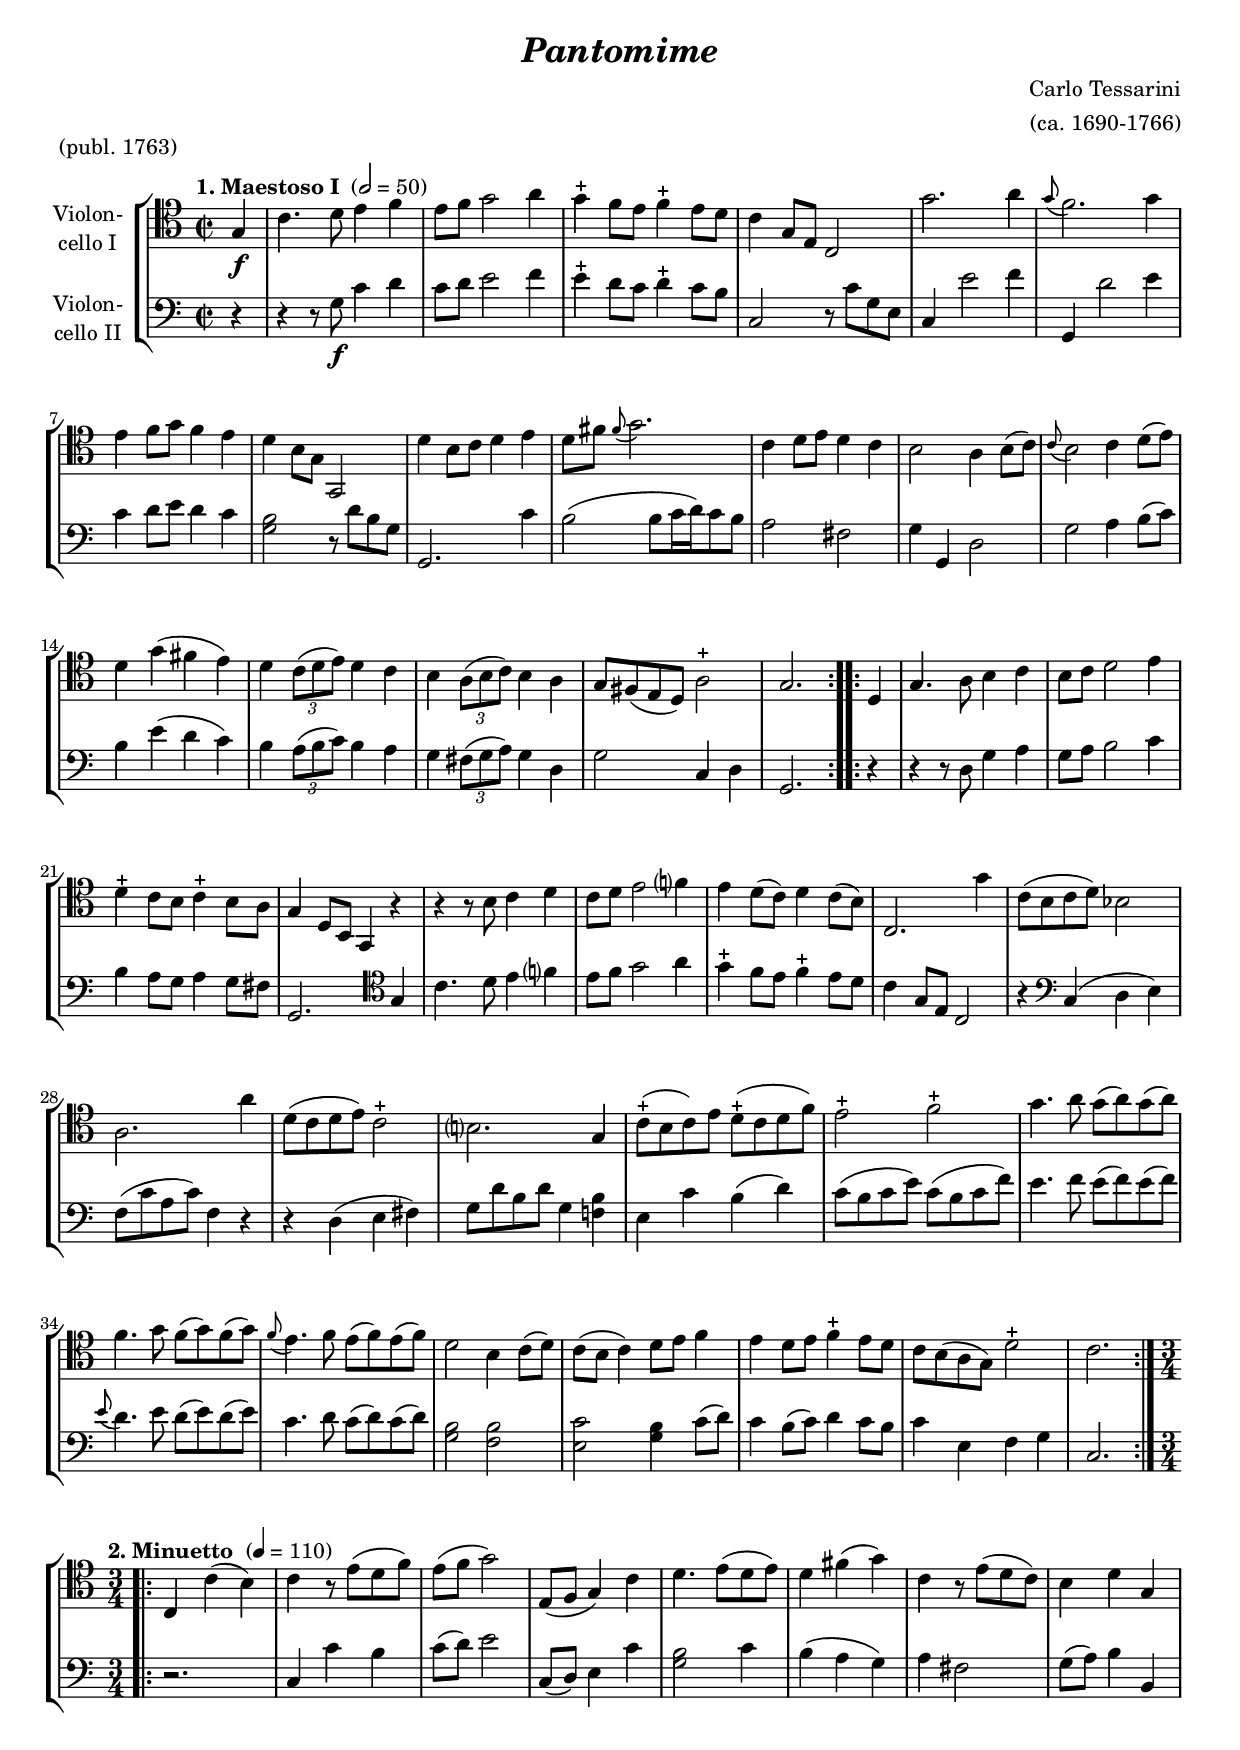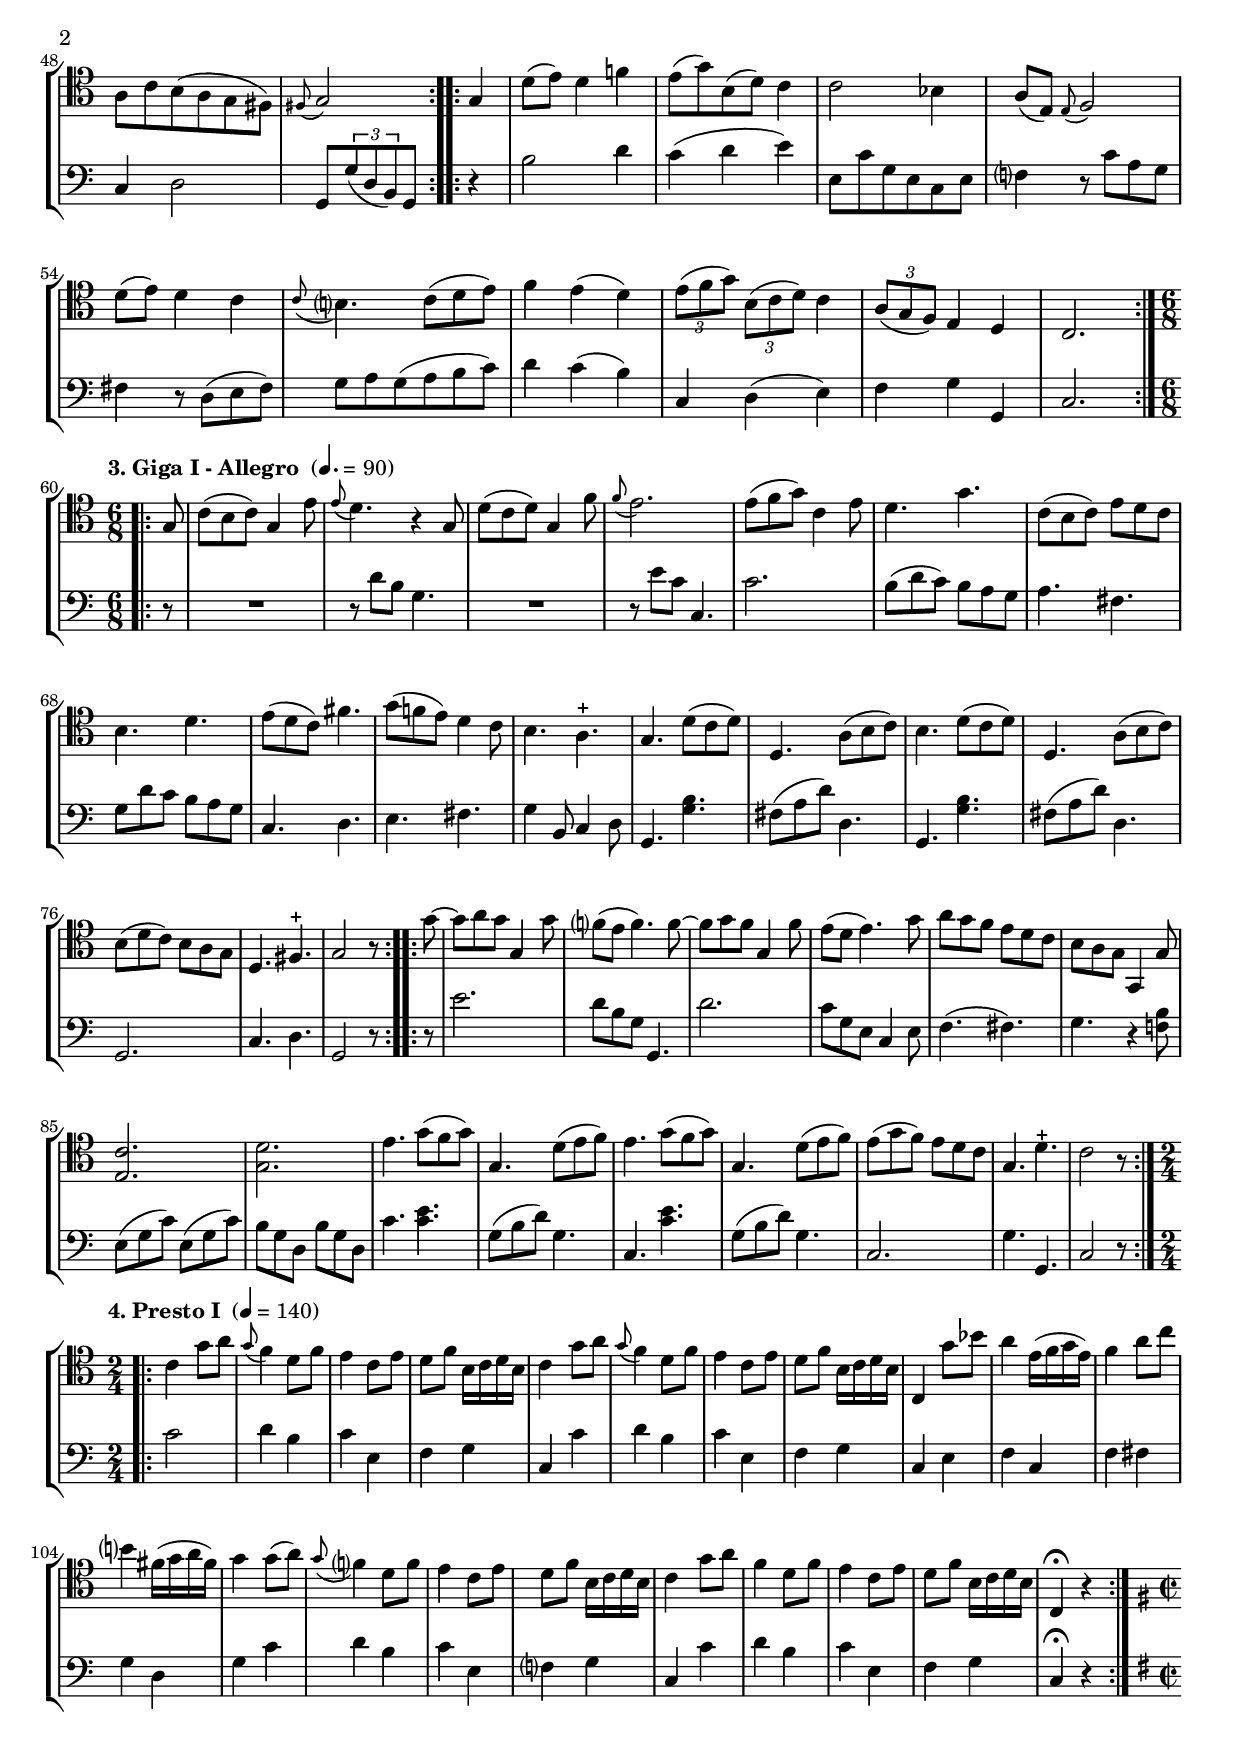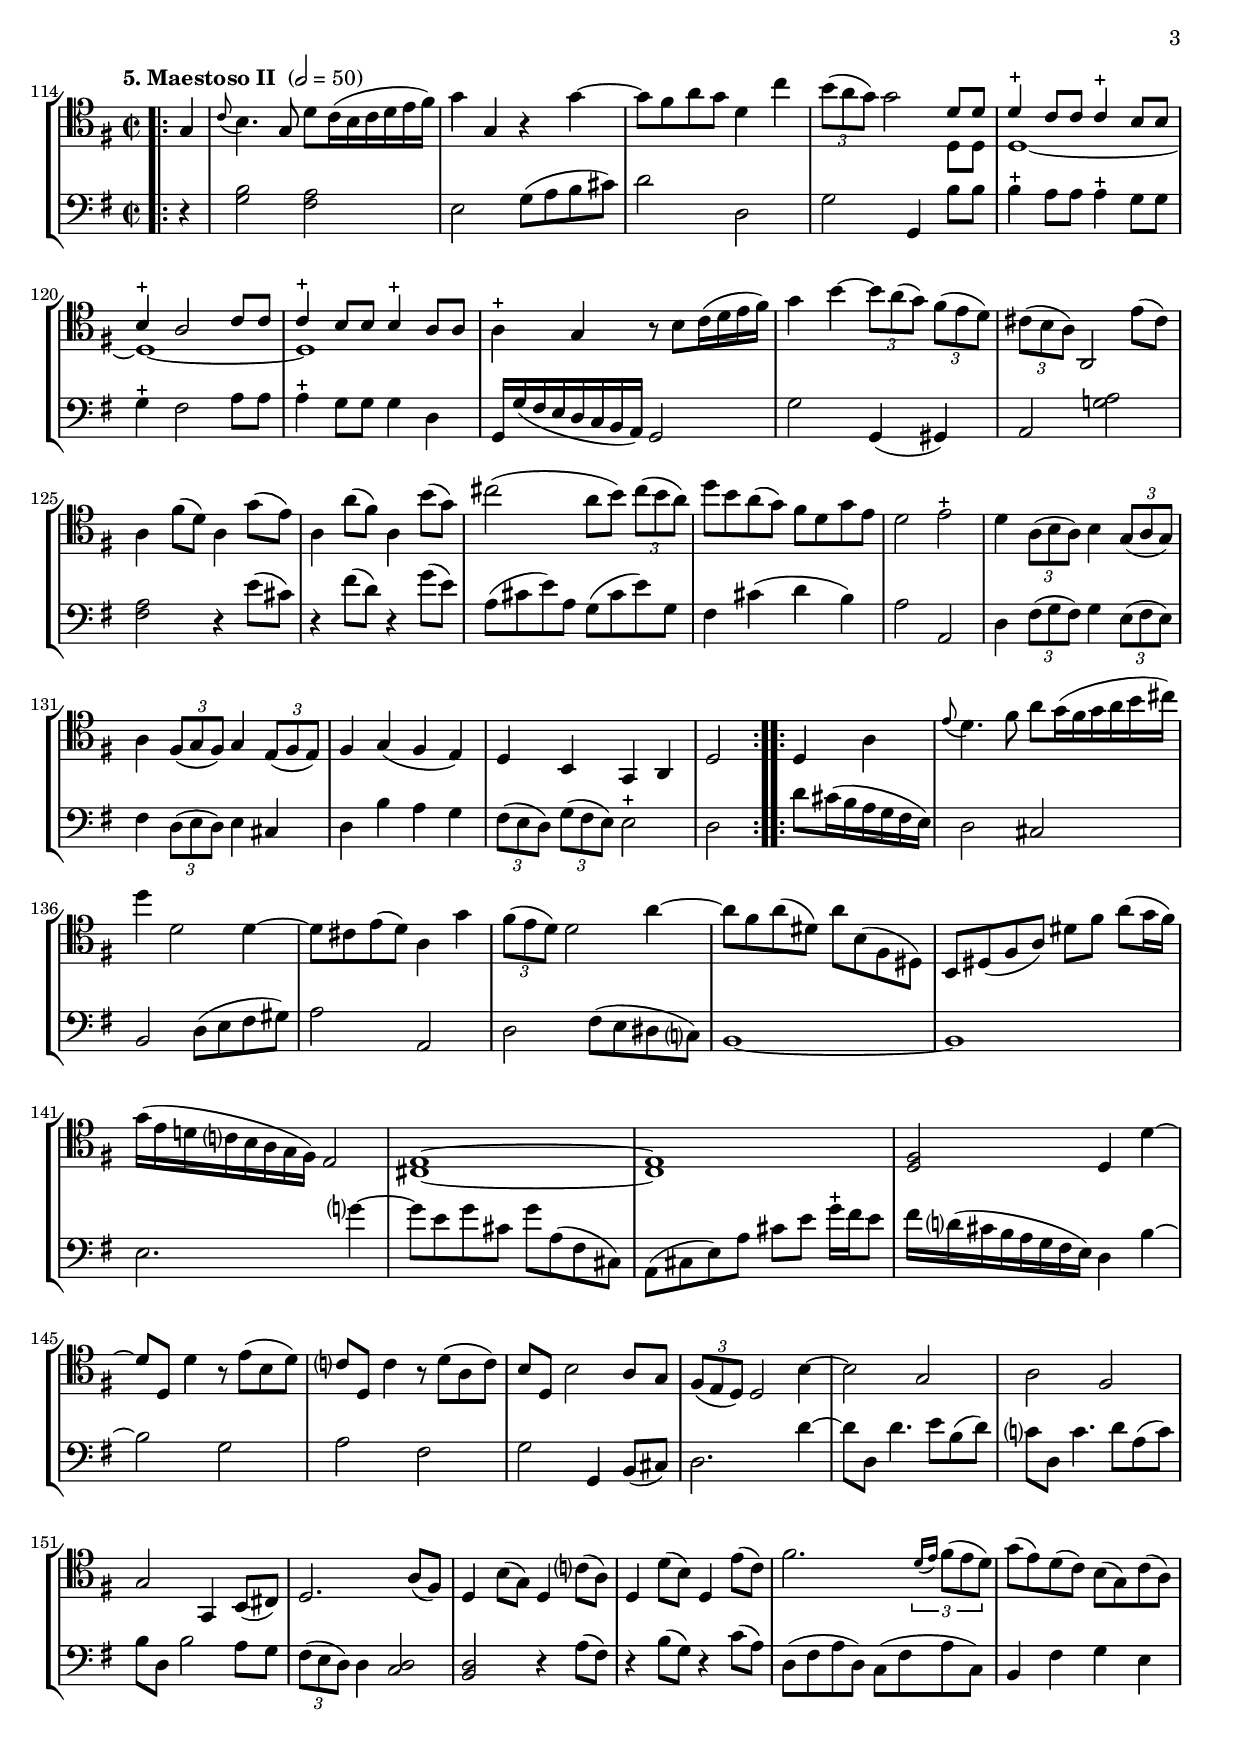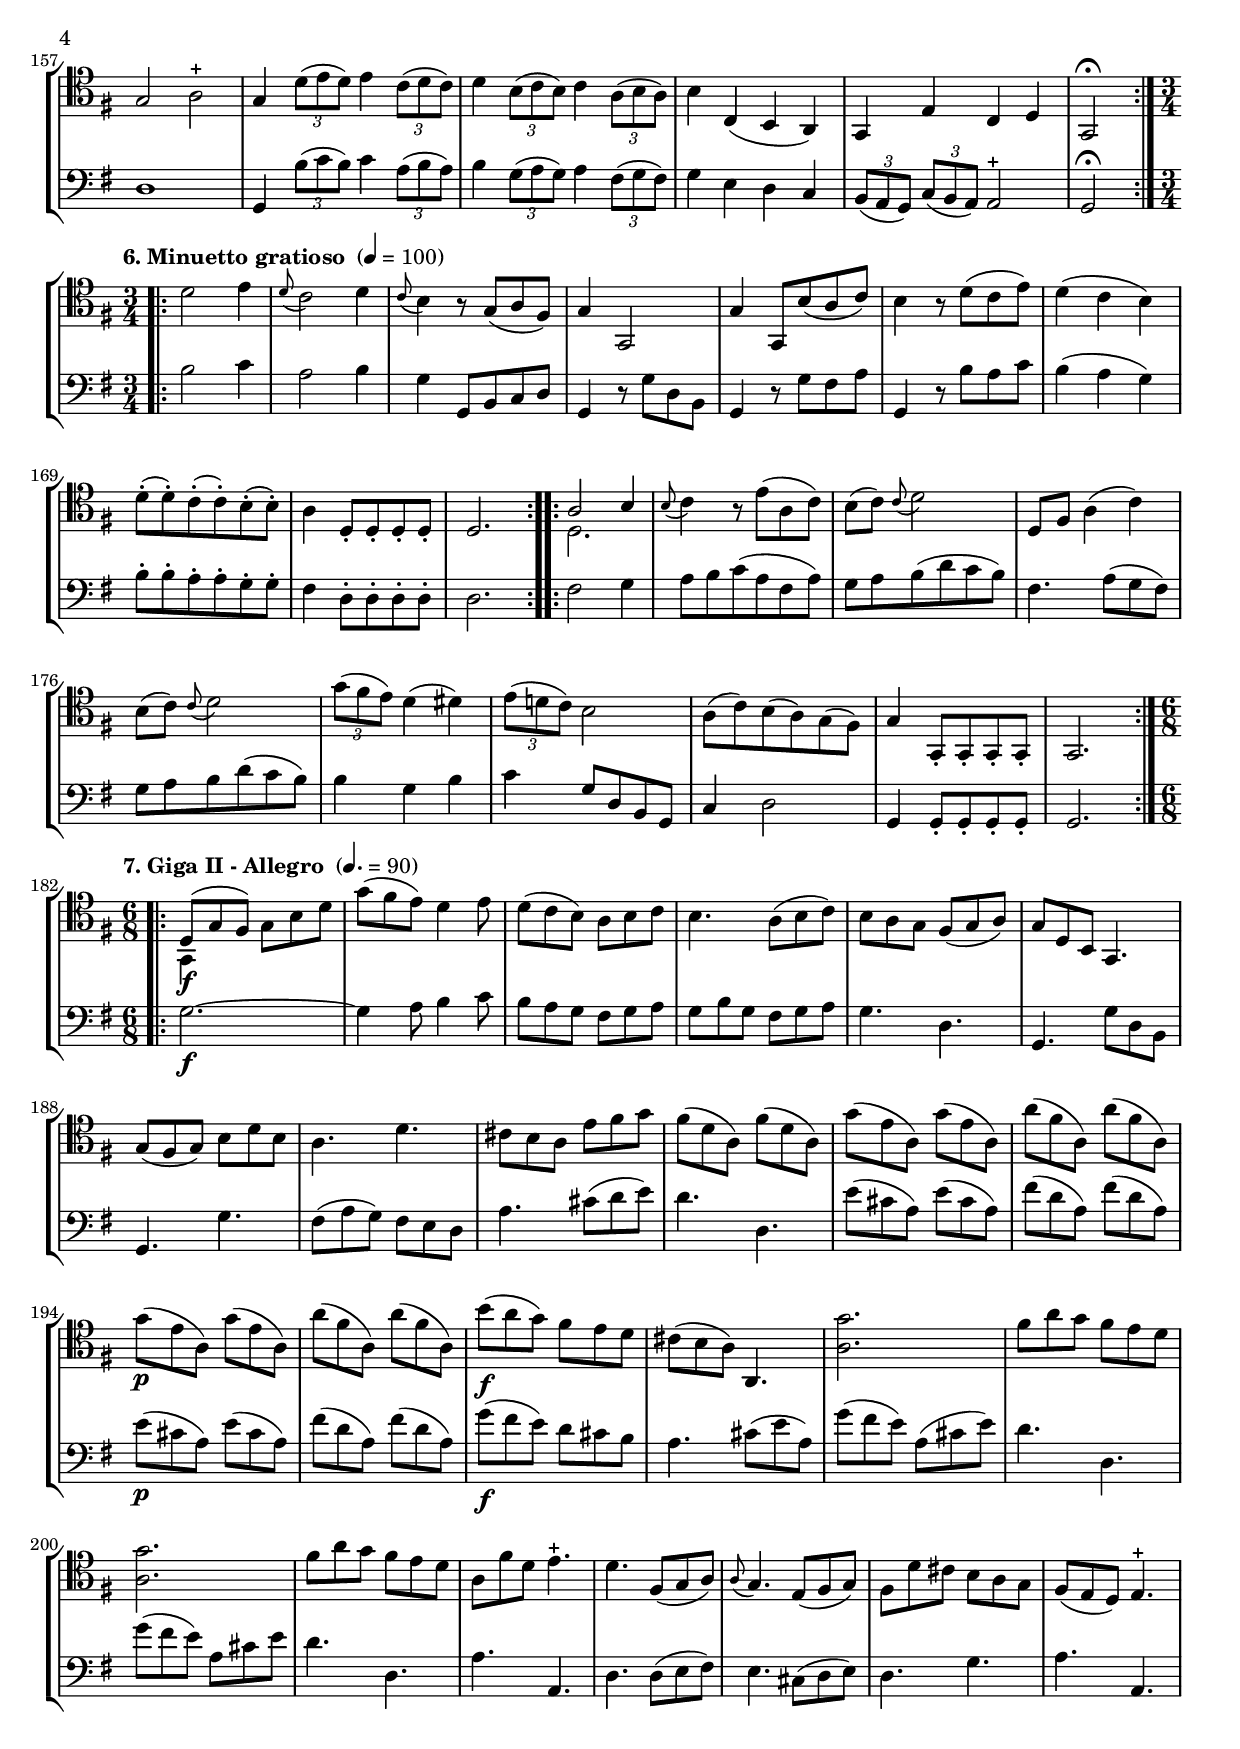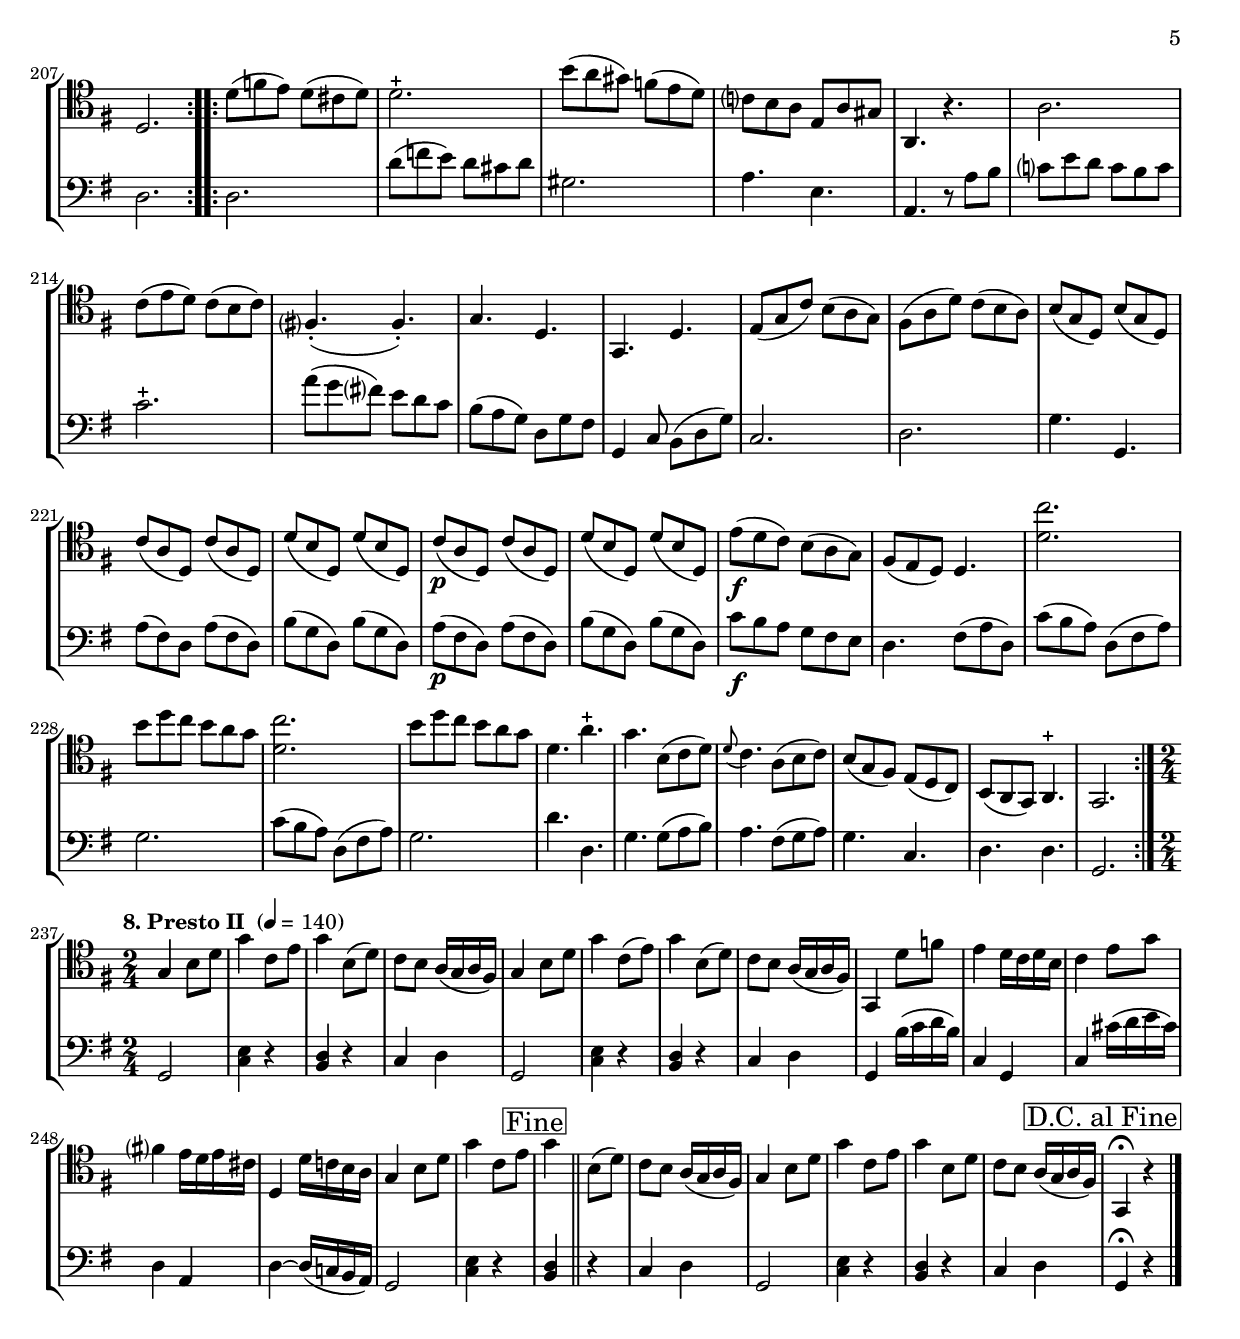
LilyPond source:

\version "2.18.2"
\include "deutsch.ly"
  
#(set-global-staff-size 18.75)

\header {
  title     = \markup \bold \italic "Pantomime"
  composer  = "Carlo Tessarini"
  arranger  = "(ca. 1690-1766)"
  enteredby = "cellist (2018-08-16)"
  piece     = "(publ. 1763)"
}

voiceconsts = {
  \key c \major
  \time 2/2
  \clef "bass"
%  \numericTimeSignature
  \compressFullBarRests
  % Set default beaming for all staves
% \set Timing.beamExceptions = #'()
% \set Timing.baseMoment     = #(ly:make-moment 1 4)
% \set Timing.beatStructure  = #'(1 1 1)
}

micl = "clarinet"
mifl = "flute"
miob = "oboe"
mifh = "french horn"
misx = "tenor sax"
mist = "string ensemble 1"
miba = "cello"

introa = {        \tempo "1. Maestoso I "         2=50 }
introb = { \break \tempo "2. Minuetto "           4=110 \time 3/4 }
introc = { \break \tempo "3. Giga I - Allegro "   4.=90 \time 6/8 }
introd = { \break \tempo "4. Presto I "           4=140 \time 2/4 }
introe = { \break \tempo "5. Maestoso II "        2=50  \time 2/2
	   \key g \major }
introf = { \break \tempo "6. Minuetto gratioso "  4=100 \time 3/4 }
introg = { \break \tempo "7. Giga II - Allegro " 4.=90  \time 6/8 }
introh = { \break \tempo "8. Presto II "          4=140 \time 2/4 }

daca = \mark \markup \box "D.C. al Fine"
fine = \mark \markup \box "Fine"

va = \relative c' {
  \voiceconsts
  \clef "tenor"
  
  \introa
  \repeat volta 2 {
    \partial 4 g4\f
    c4. d8 e4 f
    e8 f g2 a4
    g-+ f8 e f4-+ e8 d
    c4 g8 e c2
    g''2. a4
    \appoggiatura g8 f2. g4
    e f8 g f4 e
    d h8 g g,2
    d''4 h8 c d4 e
    d8 fis \appoggiatura fis g2.
    c,4 d8 e d4 c

    h2 a4 h8( c)
    \appoggiatura c h2 c4 d8( e)
    d4 g( fis e)
    d \tuplet 3/2 4 { c8( d e) } d4 c
    h \tuplet 3/2 4 { a8( h c) } h4 a
    g8 fis( e d) a'2-+
    g2.
  }

  \repeat volta 2 {
    d4
    g4. a8 h4 c
    h8 c d2 e4
    d-+ c8 h c4-+ h8 a
    g4 d8 h g4 r

    r r8 h' c4 d
    c8 d e2 f?4
    e d8( c) d4 c8( h)
    c,2. g''4
    c,8( h c d) b2
    a2. a'4
    d,8( c d e) c2-+
    h?2. g4
    c8(-+ h c) e d(-+ c d f)
    e2-+ f-+
    g4. a8 g( a) g( a)
    f4. g8 f( g) f( g)

    \appoggiatura f e4. f8 e( f) e( f)
    d2 h4 c8( d)
    c( h c4) d8 e f4
    e d8 e f4-+ e8 d
    c h( a g) d'2-+
    c2.
  }

  \introb
  \repeat volta 2 {
    \partial 2. c,4 c'( h)
    c r8 e( d f)
    e( f g2)
    e,8( f g4) c
    d4. e8( d e)
    d4 fis( g)

    c, r8 e( d c)
    h4 d g,
    a8 c h( a g fis)
    \appoggiatura fis g2
  }
  
  \repeat volta 2 {
    g4
    d'8( e) d4 f!
    e8( g) h,( d) c4
    c2 b4
    a8( e) \appoggiatura e f2
    d'8( e) d4 c
    \appoggiatura c8 h?4. c8( d e)
    f4 e( d)
    \tuplet 3/2 4 { e8( f g) h,( c d) } c4

    \tuplet 3/2 4 { a8( g f) } e4 d
    c2.
  }

  \introc
  \repeat volta 2 {
    \partial 8 g'8
    c( h c) g4 e'8
    \appoggiatura e d4. r4 g,8
    d'( c d) g,4 f'8
    \appoggiatura f e2.
    e8( f g) c,4 e8
    d4. g
    c,8( h c) e d c
    h4. d
    e8( d c) fis4.
    g8( f! e) d4 c8
    h4. a-+

    g d'8( c d)
    d,4. a'8( h c)
    h4. d8( c d)
    d,4. a'8( h c)
    h( d c) h a g
    d4. fis-+
    g2 r8
  }
  
  \repeat volta 2 {
    g'~
    g a g g,4 g'8
    f?( e f4.) f8~
    f g f g,4 f'8
    e( d e4.) g8
    a g f e d c

    h a g g,4 g'8
    <e c'>2.
    <g d'>
    e'4. g8( f g)
    g,4. d'8( e f)
    e4. g8( f g)
    g,4. d'8( e f)
    e( g f) e d c
    g4. d'-+
    c2 r8
  }

  \introd
  \repeat volta 2 {
    \partial 2 c4 g'8 a
    \appoggiatura g f4 d8 f
    e4 c8 e
    d f h,16 c d h

    c4 g'8 a
    \appoggiatura g f4 d8 f
    e4 c8 e
    d f h,16 c d h
    c,4 g''8 b
    a4 e16( f g e)
    f4 a8 c
    h?4 fis16( g a fis)
    g4 g8( a)
    \appoggiatura g f?4 d8 f
    e4 c8 e
    d f h,16 c d h
    c4 g'8 a
    f4 d8 f
    e4 c8 e
    d f h,16 c d h
    c,4\fermata r
  }

  \introe
  \repeat volta 2 {
    \partial 4 g'
    \appoggiatura c8 h4. g8 d'8 c16( h c d e fis)
    g4 g, r g'~
    g8 fis a g d4 c'
    \tuplet 3/2 4 { h8( a g) } g2
    << {
      d8 d
      d4-+ c8 c c4-+ h8 h
      h4-+ a2 c8 c
      c4-+ h8 h h4-+ a8 a
    } \\ {
      d, d
      d1~
      d~
      d
    } >>
    a'4-+ g r8 h c16( d e fis)
    
    g4 h~ \tuplet 3/2 4 { h8 a( g) fis[( e d)] }
    \tuplet 3/2 4 { cis( h a) } a,2 e''8( cis)
    a4 fis'8( d) a4 g'8( e)
    a,4 a'8( fis) a,4 h'8( g)
    cis2( a8 h) \tuplet 3/2 4 { cis[( h a)] }
    d h a( g) fis d g e
    d2 e-+
    d4 \tuplet 3/2 4 { a8( h a) } h4 \tuplet 3/2 4 { g8( a g) }
    a4 \tuplet 3/2 4 { fis8( g fis) } g4 \tuplet 3/2 4 { e8( fis e) }

    fis4 g( fis e)
    d h g a
    d2
  }

  \repeat volta 2 {
    d4 a'
    \appoggiatura e'8 d4. fis8 a g16( fis g a h cis)
    d4 d,2 d4~
    d8 cis e( d) a4 g'
    \tuplet 3/2 4 { fis8( e d) } d2 a'4~
    a8 fis a( dis,) a' h,( fis dis)
    h dis( fis a) dis fis a[( g16 fis)]
    g( e d! c? h a g fis) e2
    <cis e>1~
    <cis e>
    <d fis>2 d4 d'~
    d8 d, d'4 r8 e( h d)
    c? d, c'4 r8 d( a c)
    h d, h'2 a8 g
    \tuplet 3/2 4 { fis( e d) } d2 h'4~
    h2 g
    a fis

    g g,4 h8( cis)
    d2. a'8( fis)
    d4 h'8( g) d4 c'?8( a)
    d,4 d'8( h) d,4 e'8( c)
    fis2. \tuplet 3/2 4 { \grace { d16[( e)] } fis8( e d) }
    g( e) d( c) h( g) c( a)
    g2 a-+
    g4 \tuplet 3/2 4 { d'8( e d) } e4 \tuplet 3/2 4 { c8( d c) }
    d4 \tuplet 3/2 4 { h8( c h) } c4 \tuplet 3/2 4 { a8( h a) }

    h4 c,( h a)
    g e' c d
    g,2\fermata
  }

  \introf
  \repeat volta 2 {
    \partial 2. d''2 e4
    \appoggiatura d8 c2 d4
    \appoggiatura c8 h4 r8 g( a fis)
    g4 g,2
    g'4 g,8 h'( a c)
    h4 r8 d( c e)
    d4( c h)
    d8(-. d)-. c(-. c)-. h(-. h)-.
    a4 d,8-. d-. d-. d-.
    d2.
  }
  
  \repeat volta 2 {
    << { a'2 h4 } \\ d,2. >>
    \appoggiatura h'8 c4 r8 e( a, c)
    h( c) \appoggiatura c d2
    d,8 fis a4( c)
    h8( c) \appoggiatura c d2
    \tuplet 3/2 4 { g8( fis e) } d4( dis)
    \tuplet 3/2 4 { e8( d! c) } h2
    a8( c) h( a) g( fis)
    g4 g,8-. g-. g-. g-.
    g2.
  }

  \introg
  \repeat volta 2 {
    << { d'8( g fis) } \\ { g,4\f s8 } >> g'8 h d
    g( fis e) d4 e8
    d( c h) a h c
    h4. a8( h c)
    h a g fis( g a)
    g d h g4.
    g'8( fis g) h d h
    a4. d
    cis8 h a e' fis g
    fis( d a) fis'( d a)

    g'( e a,) g'( e a,)
    a'( fis a,) a'( fis a,)
    g'(\p e a,) g'( e a,)
    a'( fis a,) a'( fis a,)
    h'(\f a g) fis e d
    cis( h a) a,4.
    <a' g'>2.
    fis'8 a g fis e d
    <a g'>2.
    fis'8 a g fis e d

    a fis' d e4.-+
    d fis,8( g a)
    \appoggiatura a g4. e8( fis g)
    fis d' cis h a g
    fis( e d) e4.-+
    d2.
  }
  
  \repeat volta 2 {
    d'8( f e) d( cis d)
    d2.-+
    h'8( a gis) f( e d)
    c? h a e a gis
    a,4. r

    a'2.
    c8( e d) c( h c)
    fis,?4.(-. fis)-.
    g d
    g, d'
    e8( g c) h( a g)
    fis( a d) c( h a)
    h( g d) h'( g d)
    c'( a d,) c'( a d,)
    d'( h d,) d'( h d,)
    c'(\p a d,) c'( a d,)
    d'( h d,) d'( h d,)

    e'(\f d c) h( a g)
    fis( e d) d4.
    <d' c'>2.
    h'8 d c h a g
    <d c'>2.
    h'8 d c h a g
    d4. a'-+
    g h,8( c d)
    \appoggiatura d c4. a8( h c)
    h( g fis) e( d c)
    h( a g) a4.-+
    g2.
  }

  \introh
  g'4 h8 d
  g4 c,8 e
  g4 h,8( d)
  c h a16( g a fis)
  g4 h8 d
  g4 c,8( e)
  g4 h,8( d)
  c h a16( g a fis)
  g,4 d''8 f
  e4 d16 c d h
  c4 e8 g

  fis?4 e16 d e cis
  d,4 d'16 c! h a
  g4 h8 d
  g4 c,8 e \fine
  g4 \bar "||" h,8( d)
  c h a16( g a fis)
  g4 h8 d
  g4 c,8 e
  g4 h,8 d
  c h a16( g a fis) \daca
  g,4\fermata r \bar "|."
}

vb = \relative c' {
  \voiceconsts

  \introa
  \repeat volta 2 {
    \partial 4 r4
    r r8 g\f c4 d
    c8 d e2 f4
    e-+ d8 c d4-+ c8 h
    c,2 r8 c' g e
    c4 e'2 f4
    g,, d''2 e4
    c d8 e d4 c
    <g h>2 r8 d' h g
    g,2. c'4
    
    h2( h8 c16 d) c8 h
    a2 fis
    g4 g, d'2
    g a4 h8( c)
    h4 e( d c)
    h \tuplet 3/2 4 { a8( h c) } h4 a
    g \tuplet 3/2 4 { fis8( g a) } g4 d
    g2 c,4 d
    g,2.
  }
  
  \repeat volta 2 {
    r4

    r r8 d' g4 a
    g8 a h2 c4
    h a8 g a4 g8 fis
    g,2. \clef "tenor" g'4
    c4. d8 e4 f?
    e8 f g2 a4
    g-+ f8 e f4-+ e8 d
    c4 g8 e c2
    r4 \clef "bass" c( d e)

    f8( c' a c) f,4 r
    r d( e fis)
    g8 d' h d g,4 <f! h>
    e c' h( d)
    c8( h c e) c( h c f)
    e4. f8 e( f) e( f)
    \appoggiatura e d4. e8 d( e) d( e)
    c4. d8 c( d) c( d)

    <g, h>2 <f h>
    <e c'> <g h>4 c8( d)
    c4 h8( c) d4 c8 h
    c4 e, f g
    c,2.
  }

  \introb
  \repeat volta 2 {
    \partial 2. r
    c4 c' h
    c8( d) e2
    c,8( d) e4 c'
    <g h>2 c4
    h( a g)
    a fis2

    g8( a) h4 h,
    c d2
    g,8 \tuplet 3/2 4 { g'( d h) } g
  }
  
  \repeat volta 2 {
    r4
    h'2 d4
    c( d e)
    e,8 c' g e c e
    f?4 r8 c' a g
    fis4 r8 d( e fis)
    g a g( a h c)
    d4 c( h)
    c, d( e)

    f g g,
    c2.
  }

  \introc
  \repeat volta 2 {
    \partial 8 r8
    R2.
    r8 d' h g4.
    R2.
    r8 e' c c,4.
    c'2.
    h8( d c) h a g
    a4. fis
    g8 d' c h a g
    c,4. d
    e fis

    g4 h,8 c4 d8
    g,4. <g' h>
    fis8( a d) d,4.
    g, <g' h>
    fis8( a d) d,4.
    g,2.
    c4. d
    g,2 r8
  }
  
  \repeat volta 2 {
    r
    e''2.
    d8 h g g,4.
    d''2.
    c8 g e c4 e8

    f4.( fis)
    g r4 <f! h>8
    e( g c) e,( g c)
    h g d h' g d
    c'4. <c e>
    g8( h d) g,4.
    c, <c' e>
    g8( h d) g,4.
    c,2.
    g'4. g,
    c2 r8
  }

  \introd
  \repeat volta 2 {
    \partial 2 c'2
    d4 h
    c e,
    f g
    c, c'
    d h
    c e,
    f g
    c, e
    f c
    f fis
    g d
    g c
    d h
    c e,
    f? g
    c, c'
    d h c e,
    f g
    c,\fermata r
  }

  \introe
  \repeat volta 2 {
    \partial 4 r4
    <g' h>2 <fis a>
    e g8( a h cis)
    d2 d,
    g g,4 h'8 h
    h4-+ a8 a a4-+ g8 g
    g4-+ fis2 a8 a
    a4-+ g8 g g4 d
    g,16 g'( fis e d c h a) g2
    g' g,4( gis)
    a2 <g'! a>

    <fis a> r4 e'8( cis)
    r4 fis8( d) r4 g8( e)
    a,( cis e) a, g( cis e) g,
    fis4 cis'( d h)
    a2 a,
    d4 \tuplet 3/2 4 { fis8( g fis) } g4 \tuplet 3/2 4 { e8( fis e) }
    fis4 \tuplet 3/2 4 { d8( e d) } e4 cis
    d h' a g
    \tuplet 3/2 4 { fis8( e d) g[( fis e)] } e2-+
    d2
  }
  
  \repeat volta 2 {
    d'8 cis16( h a g fis e)
    d2 cis
    h d8( e fis gis)
    a2 a,
    d fis8( e dis c?)
    h1~
    h1
    e2. g'?4~
    g8 e g cis, g' a,( fis cis)
    a( cis e) a cis e g16[-+ fis e8]
    fis16 d?( cis h a g fis e) d4 h'~
    h2 g
    a fis
    g g,4 h8( cis)
    d2. d'4~
    d8 d, d'4. e8 h( d)
    c? d, c'4. d8 a( c)
    h d, h'2 a8 g

    \tuplet 3/2 4 { fis( e d) } d4 <c d>2
    <h d> r4 a'8( fis)
    r4 h8( g) r4 c8( a)
    d,( fis a d,) c( fis a c,)
    h4 fis' g e
    d1
    g,4 \tuplet 3/2 4 { h'8( c h) } c4 \tuplet 3/2 4 { a8( h a) }
    h4 \tuplet 3/2 4 { g8( a g) } a4 \tuplet 3/2 4 { fis8( g fis) }

    g4 e d c
    \tuplet 3/2 4 { h8( a g) c[( h a)] } a2-+
    g\fermata
  }

  \introf
  \repeat volta 2 {
    \partial 2. h'2 c4
    a2 h4
    g g,8 h c d
    g,4 r8 g' d h
    g4 r8 g' fis a
    g,4 r8 h' a c
    h4( a g)
    h8-. h-. a-. a-. g-. g-.

    fis4 d8-. d-. d-. d-.
    d2.
  }
  
  \repeat volta 2 {
    fis2 g4
    a8 h c( a fis a)
    g a h( d c h)
    fis4. a8( g fis)
    g a h d( c h)
    h4 g h
    c g8 d h g
    c4 d2
    g,4 g8-. g-. g-. g-.
    g2.
  }  

  \introg
  \repeat volta 2 {
    g'~\f
    g4 a8 h4 c8
    h a g fis g a
    g h g fis g a
    g4. d
    g, g'8 d h
    g4. g'
    fis8( a g) fis e d
    a'4. cis8( d e)
    d4. d,

    e'8( cis a) e'( cis a)
    fis'( d a) fis'( d a)
    e'(\p cis a) e'( cis a)
    fis'( d a) fis'( d a)
    g'(\f fis e) d cis h
    a4. cis8( e a,)
    g'( fis e) a,( cis e)
    d4. d,

    g'8( fis e) a, cis e
    d4. d,
    a' a,
    d d8( e fis)
    e4. cis8( d e)
    d4. g
    a a,
    d2.
  }
  
  \repeat volta 2 {
    d
    d'8( f e) d cis d
    gis,2.

    a4. e
    a, r8 a' h
    c? e d c h c
    c2.-+
    a'8( g fis?) e d c
    h( a g) d g fis
    g,4 c8 h( d g)
    c,2.
    d
    g4. g,

    a'8( fis) d a'( fis d)
    h'( g d) h'( g d)
    a'(\p fis d) a'( fis d)
    h'( g d) h'( g d)
    c'\f h a g fis e
    d4. fis8( a d,)
    c'( h a) d,( fis a)
    g2.
    c8( h a) d,( fis a)

    g2.
    d'4. d,
    g g8( a h)
    a4. fis8( g a)
    g4. c,
    d d
    g,2.
  }

  \introh
  g2
  <c e>4 r
  <h d> r
  c d
  g,2
  <c e>4 r
  <h d> r
  c d
  g, h'16( c d h)

  c,4 g
  c cis'16( d e cis)
  d,4 a
  d~ d16( c! h a)
  g2
  <c e>4 r \fine
  <h d> \bar "||" r
  c d
  g,2
  <c e>4 r
  <h d> r
  c d \daca
  g,\fermata r
}


music = \new StaffGroup <<
      \new Staff {
	\set Staff.midiInstrument = \miba
	\set Staff.instrumentName = \markup \center-column { "Violon-" "cello I" }
	\transpose c c { \va }
      }

      \new Staff {
	\set Staff.midiInstrument = \miba
	\set Staff.instrumentName = \markup \center-column { "Violon-" "cello II" }
	\transpose c c { \vb }
      }
>>

\book {
  \score {
    \music
    \layout {}
  }

  \score {
    \unfoldRepeats \music

    \midi {
      \context {
        \Score
      }
    }
  }
}
